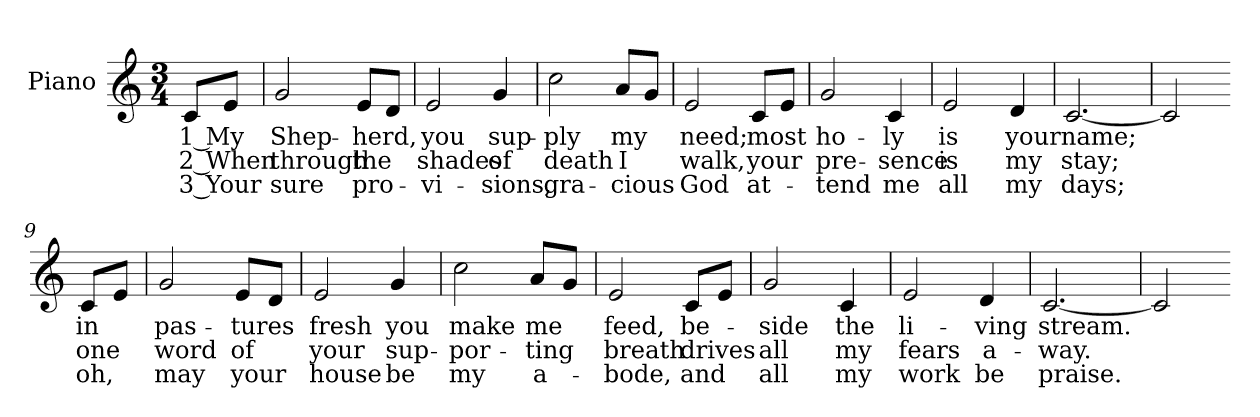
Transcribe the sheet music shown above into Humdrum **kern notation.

**kern	**text	**text	**text
*part1	*part1	*part1	*part1
*staff1	*staff1	*staff1	*staff1
*I"Piano	*	*	*
*I'Pno.	*	*	*
!!LO:PB:g=z
*clefG2	*	*	*
*k[]	*	*	*
*C:	*	*	*
*M3/4	*	*	*
=	=	=	=
!	!LO:LY:b:color=#000000	!LO:LY:b:color=#000000	!LO:LY:b:color=#000000
8ci/L	1 My	2 When	3 Your
8ei/J	.	.	.
=1	=1	=1	=1
!	!LO:LY:b:color=#000000	!LO:LY:b:color=#000000	!LO:LY:b:color=#000000
2gi/	Shep-	through	sure
!	!LO:LY:b:color=#000000	!LO:LY:b:color=#000000	!LO:LY:b:color=#000000
8ei/L	-herd,	the	pro-
8di/J	.	.	.
=2	=2	=2	=2
!	!LO:LY:b:color=#000000	!LO:LY:b:color=#000000	!LO:LY:b:color=#000000
2ei/	you	shades	-vi-
!	!LO:LY:b:color=#000000	!LO:LY:b:color=#000000	!LO:LY:b:color=#000000
4gi/	sup-	of	-sions,
=3	=3	=3	=3
!	!LO:LY:b:color=#000000	!LO:LY:b:color=#000000	!LO:LY:b:color=#000000
2cci\	-ply	death	gra-
!	!LO:LY:b:color=#000000	!LO:LY:b:color=#000000	!LO:LY:b:color=#000000
8ai/L	my	I	-cious
8gi/J	.	.	.
=4	=4	=4	=4
!	!LO:LY:b:color=#000000	!LO:LY:b:color=#000000	!LO:LY:b:color=#000000
2ei/	need;	walk,	God
!	!LO:LY:b:color=#000000	!LO:LY:b:color=#000000	!LO:LY:b:color=#000000
8ci/L	most	your	at-
8ei/J	.	.	.
=5	=5	=5	=5
!	!LO:LY:b:color=#000000	!LO:LY:b:color=#000000	!LO:LY:b:color=#000000
2gi/	ho-	pre-	-tend
!	!LO:LY:b:color=#000000	!LO:LY:b:color=#000000	!LO:LY:b:color=#000000
4ci/	-ly	-sence	me
!!LO:LB:g=z
=6	=6	=6	=6
!	!LO:LY:b:color=#000000	!LO:LY:b:color=#000000	!LO:LY:b:color=#000000
2ei/	is	is	all
!	!LO:LY:b:color=#000000	!LO:LY:b:color=#000000	!LO:LY:b:color=#000000
4di/	your	my	my
=7	=7	=7	=7
!	!LO:LY:b:color=#000000	!LO:LY:b:color=#000000	!LO:LY:b:color=#000000
[2.ci/	name;	stay;	days;
=8	=8	=8	=8
2ci/]	.	.	.
=9-	=9-	=9-	=9-
!	!LO:LY:b:color=#000000	!LO:LY:b:color=#000000	!LO:LY:b:color=#000000
8ci/L	in	one	oh,
8ei/J	.	.	.
=10	=10	=10	=10
!	!LO:LY:b:color=#000000	!LO:LY:b:color=#000000	!LO:LY:b:color=#000000
2gi/	pas-	word	may
!	!LO:LY:b:color=#000000	!LO:LY:b:color=#000000	!LO:LY:b:color=#000000
8ei/L	-tures	of	your
8di/J	.	.	.
=11	=11	=11	=11
!	!LO:LY:b:color=#000000	!LO:LY:b:color=#000000	!LO:LY:b:color=#000000
2ei/	fresh	your	house
!	!LO:LY:b:color=#000000	!LO:LY:b:color=#000000	!LO:LY:b:color=#000000
4gi/	you	sup-	be
=12	=12	=12	=12
!	!LO:LY:b:color=#000000	!LO:LY:b:color=#000000	!LO:LY:b:color=#000000
2cci\	make	-por-	my
!	!LO:LY:b:color=#000000	!LO:LY:b:color=#000000	!LO:LY:b:color=#000000
8ai/L	me	-ting	a-
8gi/J	.	.	.
!!LO:LB:g=z
=13	=13	=13	=13
!	!LO:LY:b:color=#000000	!LO:LY:b:color=#000000	!LO:LY:b:color=#000000
2ei/	feed,	breath	-bode,
!	!LO:LY:b:color=#000000	!LO:LY:b:color=#000000	!LO:LY:b:color=#000000
8ci/L	be-	drives	and
8ei/J	.	.	.
=14	=14	=14	=14
!	!LO:LY:b:color=#000000	!LO:LY:b:color=#000000	!LO:LY:b:color=#000000
2gi/	-side	all	all
!	!LO:LY:b:color=#000000	!LO:LY:b:color=#000000	!LO:LY:b:color=#000000
4ci/	the	my	my
=15	=15	=15	=15
!	!LO:LY:b:color=#000000	!LO:LY:b:color=#000000	!LO:LY:b:color=#000000
2ei/	li-	fears	work
!	!LO:LY:b:color=#000000	!LO:LY:b:color=#000000	!LO:LY:b:color=#000000
4di/	-ving	a-	be
=16	=16	=16	=16
!	!LO:LY:b:color=#000000	!LO:LY:b:color=#000000	!LO:LY:b:color=#000000
[2.ci/	stream.	-way.	praise.
=17	=17	=17	=17
2ci/]	.	.	.
=-	=-	=-	=-
*-	*-	*-	*-
